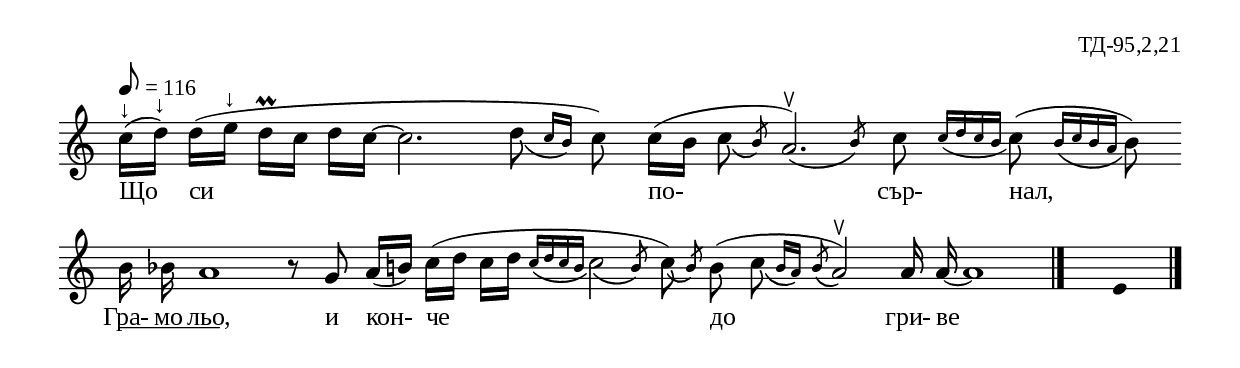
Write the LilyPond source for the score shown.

%{
td_095_2_21
%}

\include "td-preamble.ly"

\score {
\relative c'' {
\tempo 8 = 116
\cadenzaOn
\phrasingSlurDown
c16^"↓"[( d^"↓"]) d[( e^"↓"] d[\prall c] d[ c]~ c2. 
\afterGrace d8\( { c16[ b]\) } c8\noBeam)
c16([ b] \afterGrace c8\( { \stdB b\) \stdE } 
\afterGrace a2.^\ltoe)\( { \stdB b8\) \stdE } c8\noBeam
\acciaccatura { c16[ d c b] } c8(\noBeam \grace { b16[\( c b a] } b8\))
\bar ""
b16 bes\noBeam a1 r8 g\noBeam a16[( b]) c[( d] c[ d] 
\grace { c16[\( d c b] } \afterGrace c2\)\( { \stdB b8\) \stdE } 
\afterGrace c8)\( { \stdB b\) \stdE }
\bar ""
b8( \afterGrace c\noBeam\( { b16[ a]\) } \grace { \stdB b8\( \stdE } a2^\ltoe\)) a16 a\noBeam~ a1
 \bar "|." 
s4 \fixB e
 \bar "|."  
}
\addlyrics { Що си по- сър- нал, 
Гра- \startTextSpan мо льо, \stopTextSpan
и кон- че до гри- ве }
%
\layout {
   \context { 
	    \Staff \remove "Time_signature_engraver" } 
  indent = #0
  line-width = 190\mm
  ragged-right=##f
\context {
      \Lyrics
      \consists "Text_spanner_engraver"
      \override TextSpanner #'direction = #DOWN
      \override TextSpanner #'style = #'line    
      \override TextSpanner #'outside-staff-priority = ##f
      \override TextSpanner #'padding = #0.2 % sets the distance of the line from the lyrics
      \override TextSpanner #'bound-details =
      #`((left . ((Y . 0)
                  (padding . 0)
                  (attach-dir . ,LEFT)))
         (left-broken . ((end-on-note . #t)))
         (right . ((Y . 0)
                   (padding . 0)
                   (attach-dir . ,RIGHT))))
    }
}
%
\midi { 
	\context {
		\Score tempoWholesPerMinute = #(ly:make-moment 116 8)
		}
	}
}
%
\header{
  opus = "ТД-95,2,21"
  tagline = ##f
}


